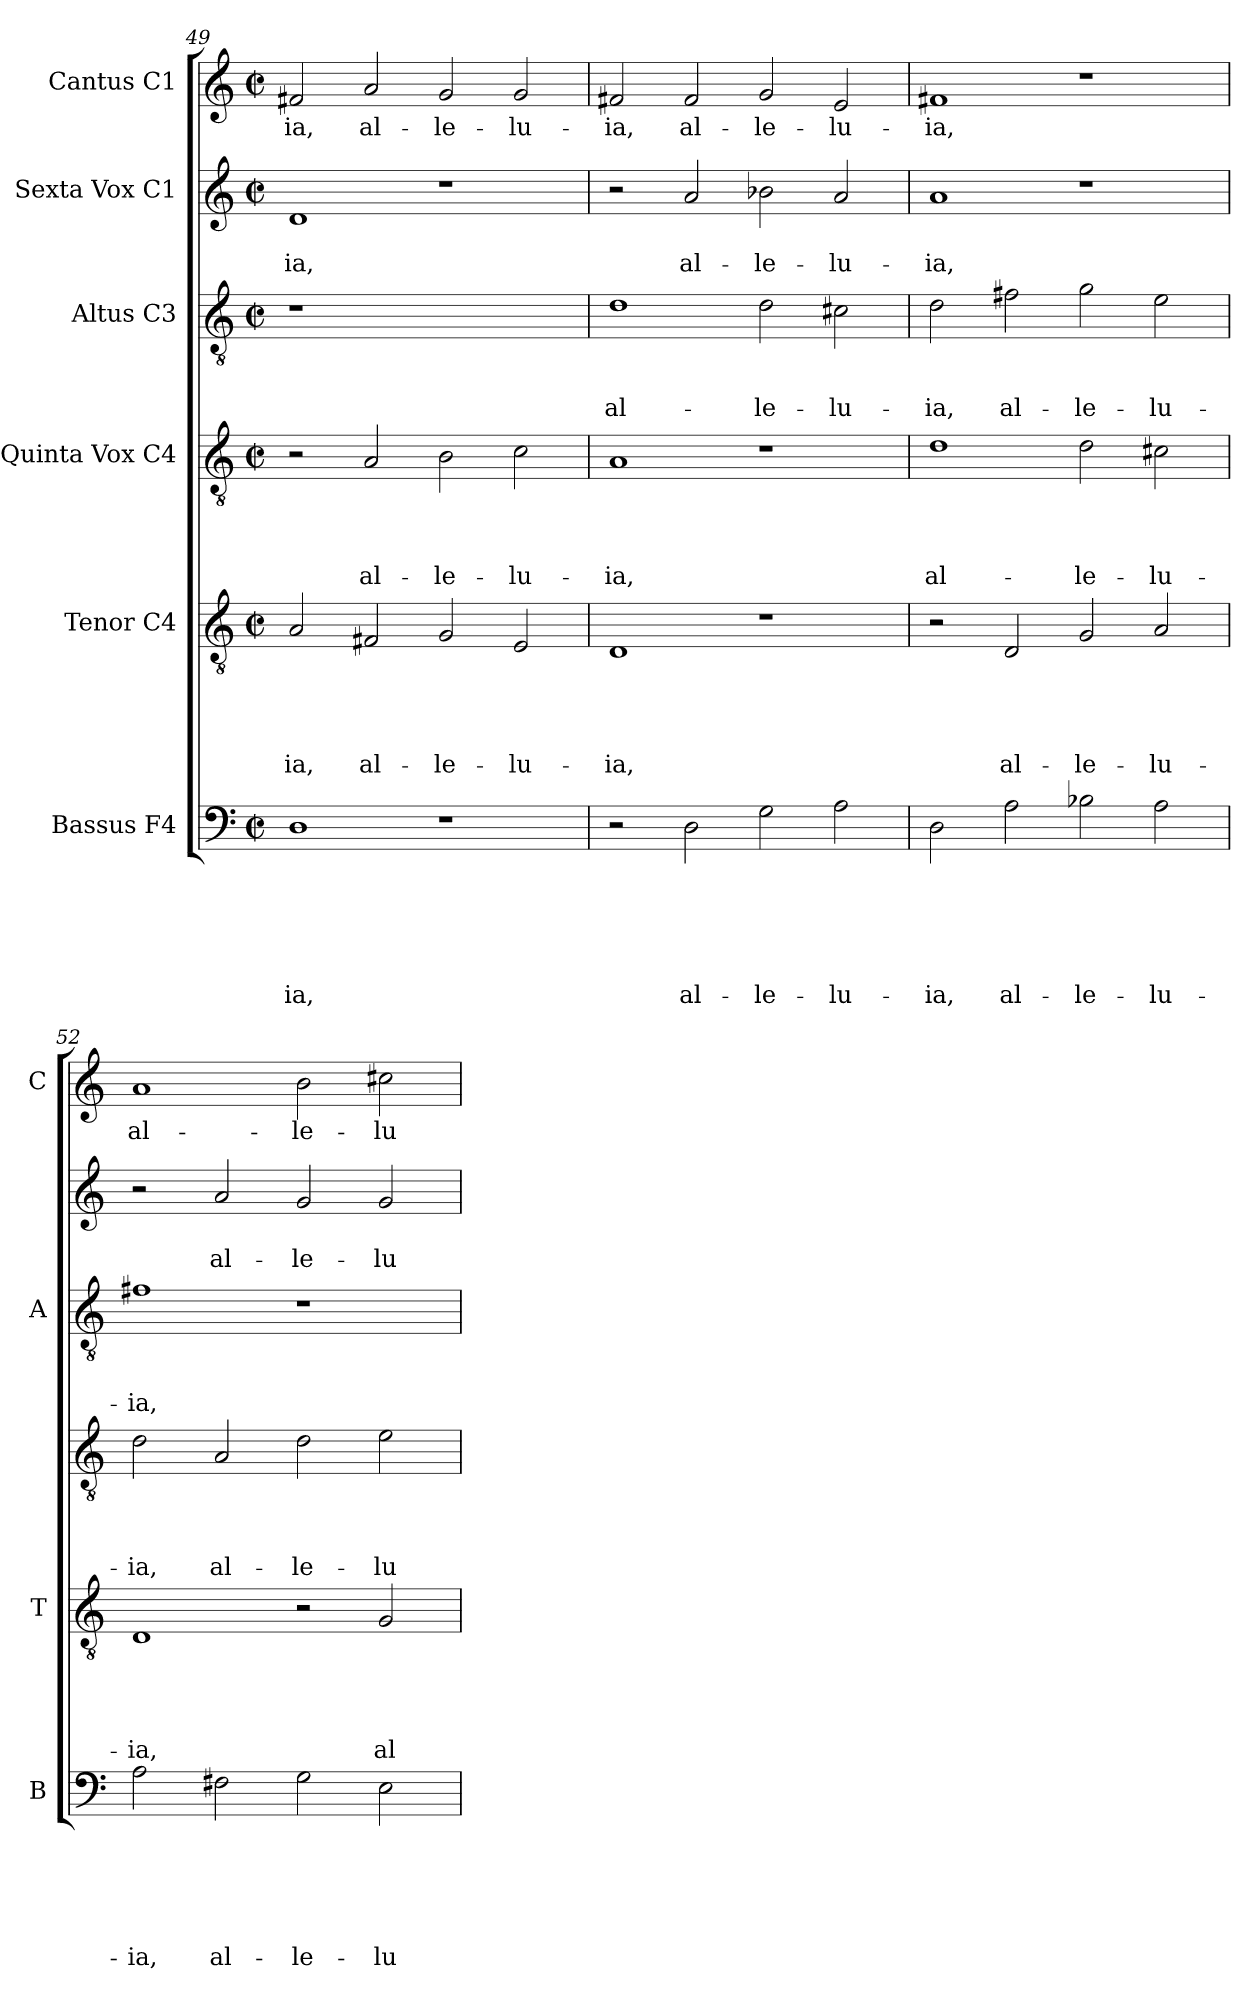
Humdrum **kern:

**kern	**text	**text	**text	**text	**text	**text	**kern	**text	**text	**text	**text	**text	**kern	**text	**text	**text	**text	**kern	**text	**text	**text	**kern	**text	**text	**kern	**text
*part6	*part6	*part6	*part6	*part6	*part6	*part6	*part5	*part5	*part5	*part5	*part5	*part5	*part4	*part4	*part4	*part4	*part4	*part3	*part3	*part3	*part3	*part2	*part2	*part2	*part1	*part1
*staff6	*staff6	*staff6	*staff6	*staff6	*staff6	*staff6	*staff5	*staff5	*staff5	*staff5	*staff5	*staff5	*staff4	*staff4	*staff4	*staff4	*staff4	*staff3	*staff3	*staff3	*staff3	*staff2	*staff2	*staff2	*staff1	*staff1
*I"Bassus F4	*	*	*	*	*	*	*I"Tenor C4	*	*	*	*	*	*I"Quinta Vox C4	*	*	*	*	*I"Altus C3	*	*	*	*I"Sexta Vox C1	*	*	*I"Cantus C1	*
*I'B	*	*	*	*	*	*	*I'T	*	*	*	*	*	*	*	*	*	*	*I'A	*	*	*	*	*	*	*I'C	*
*clefF4	*	*	*	*	*	*	*clefGv2	*	*	*	*	*	*clefGv2	*	*	*	*	*clefGv2	*	*	*	*clefG2	*	*	*clefG2	*
*k[]	*	*	*	*	*	*	*k[]	*	*	*	*	*	*k[]	*	*	*	*	*k[]	*	*	*	*k[]	*	*	*k[]	*
*C:	*	*	*	*	*	*	*C:	*	*	*	*	*	*C:	*	*	*	*	*C:	*	*	*	*C:	*	*	*C:	*
*M2/2	*	*	*	*	*	*	*M2/2	*	*	*	*	*	*M2/2	*	*	*	*	*M2/2	*	*	*	*M2/2	*	*	*M2/2	*
*met(c|)	*	*	*	*	*	*	*met(c|)	*	*	*	*	*	*met(c|)	*	*	*	*	*met(c|)	*	*	*	*met(c|)	*	*	*met(c|)	*
=49	=49	=49	=49	=49	=49	=49	=49	=49	=49	=49	=49	=49	=49	=49	=49	=49	=49	=49	=49	=49	=49	=49	=49	=49	=49	=49
!	!	!	!	!	!	!LO:LY:b	!	!	!	!	!	!LO:LY:b	!	!	!	!	!	!	!	!	!	!	!	!LO:LY:b	!	!LO:LY:b
1D	.	.	.	.	.	-ia,	2A/	.	.	.	.	-ia,	2r	.	.	.	.	1r	.	.	.	1d	.	-ia,	2f#X/	-ia,
!	!	!	!	!	!	!	!	!	!	!	!	!LO:LY:b	!	!	!	!	!LO:LY:b	!	!	!	!	!	!	!	!	!LO:LY:b
.	.	.	.	.	.	.	2F#X/	.	.	.	.	al-	2A/	.	.	.	al-	.	.	.	.	.	.	.	2a/	al-
!	!	!	!	!	!	!	!	!	!	!	!	!LO:LY:b	!	!	!	!	!LO:LY:b	!	!	!	!	!	!	!	!	!LO:LY:b
1r	.	.	.	.	.	.	2G/	.	.	.	.	-le-	2B\	.	.	.	-le-	1ryy	.	.	.	1r	.	.	2g/	-le-
!	!	!	!	!	!	!	!	!	!	!	!	!LO:LY:b	!	!	!	!	!LO:LY:b	!	!	!	!	!	!	!	!	!LO:LY:b
.	.	.	.	.	.	.	2E/	.	.	.	.	-lu-	2c\	.	.	.	-lu-	.	.	.	.	.	.	.	2g/	-lu-
=50	=50	=50	=50	=50	=50	=50	=50	=50	=50	=50	=50	=50	=50	=50	=50	=50	=50	=50	=50	=50	=50	=50	=50	=50	=50	=50
!	!	!	!	!	!	!	!	!	!	!	!	!LO:LY:b	!	!	!	!	!LO:LY:b	!	!	!	!LO:LY:b	!	!	!	!	!LO:LY:b
2r	.	.	.	.	.	.	1D	.	.	.	.	-ia,	1A	.	.	.	-ia,	1d	.	.	al-	2r	.	.	2f#X/	-ia,
!	!	!	!	!	!	!LO:LY:b	!	!	!	!	!	!	!	!	!	!	!	!	!	!	!	!	!	!LO:LY:b	!	!LO:LY:b
2D\	.	.	.	.	.	al-	.	.	.	.	.	.	.	.	.	.	.	.	.	.	.	2a/	.	al-	2f#/	al-
!	!	!	!	!	!	!LO:LY:b	!	!	!	!	!	!	!	!	!	!	!	!	!	!	!LO:LY:b	!	!	!LO:LY:b	!	!LO:LY:b
2G\	.	.	.	.	.	-le-	1r	.	.	.	.	.	1r	.	.	.	.	2d\	.	.	-le-	2b-X\	.	-le-	2g/	-le-
!	!	!	!	!	!	!LO:LY:b	!	!	!	!	!	!	!	!	!	!	!	!	!	!	!LO:LY:b	!	!	!LO:LY:b	!	!LO:LY:b
2A\	.	.	.	.	.	-lu-	.	.	.	.	.	.	.	.	.	.	.	2c#X\	.	.	-lu-	2a/	.	-lu-	2e/	-lu-
=51	=51	=51	=51	=51	=51	=51	=51	=51	=51	=51	=51	=51	=51	=51	=51	=51	=51	=51	=51	=51	=51	=51	=51	=51	=51	=51
!	!	!	!	!	!	!LO:LY:b	!	!	!	!	!	!	!	!	!	!	!LO:LY:b	!	!	!	!LO:LY:b	!	!	!LO:LY:b	!	!LO:LY:b
2D\	.	.	.	.	.	-ia,	2r	.	.	.	.	.	1d	.	.	.	al-	2d\	.	.	-ia,	1a	.	-ia,	1f#X	-ia,
!	!	!	!	!	!	!LO:LY:b	!	!	!	!	!	!LO:LY:b	!	!	!	!	!	!	!	!	!LO:LY:b	!	!	!	!	!
2A\	.	.	.	.	.	al-	2D/	.	.	.	.	al-	.	.	.	.	.	2f#X\	.	.	al-	.	.	.	.	.
!	!	!	!	!	!	!LO:LY:b	!	!	!	!	!	!LO:LY:b	!	!	!	!	!LO:LY:b	!	!	!	!LO:LY:b	!	!	!	!	!
2B-X\	.	.	.	.	.	-le-	2G/	.	.	.	.	-le-	2d\	.	.	.	-le-	2g\	.	.	-le-	1r	.	.	1r	.
!	!	!	!	!	!	!LO:LY:b	!	!	!	!	!	!LO:LY:b	!	!	!	!	!LO:LY:b	!	!	!	!LO:LY:b	!	!	!	!	!
2A\	.	.	.	.	.	-lu-	2A/	.	.	.	.	-lu-	2c#X\	.	.	.	-lu-	2e\	.	.	-lu-	.	.	.	.	.
=52	=52	=52	=52	=52	=52	=52	=52	=52	=52	=52	=52	=52	=52	=52	=52	=52	=52	=52	=52	=52	=52	=52	=52	=52	=52	=52
!	!	!	!	!	!	!LO:LY:b	!	!	!	!	!	!LO:LY:b	!	!	!	!	!LO:LY:b	!	!	!	!LO:LY:b	!	!	!	!	!LO:LY:b
2A\	.	.	.	.	.	-ia,	1D	.	.	.	.	-ia,	2d\	.	.	.	-ia,	1f#X	.	.	-ia,	2r	.	.	1a	al-
!	!	!	!	!	!	!LO:LY:b	!	!	!	!	!	!	!	!	!	!	!LO:LY:b	!	!	!	!	!	!	!LO:LY:b	!	!
2F#X\	.	.	.	.	.	al-	.	.	.	.	.	.	2A/	.	.	.	al-	.	.	.	.	2a/	.	al-	.	.
!	!	!	!	!	!	!LO:LY:b	!	!	!	!	!	!	!	!	!	!	!LO:LY:b	!	!	!	!	!	!	!LO:LY:b	!	!LO:LY:b
2G\	.	.	.	.	.	-le-	2r	.	.	.	.	.	2d\	.	.	.	-le-	1r	.	.	.	2g/	.	-le-	2b\	-le-
!	!	!	!	!	!	!LO:LY:b	!	!	!	!	!	!LO:LY:b	!	!	!	!	!LO:LY:b	!	!	!	!	!	!	!LO:LY:b	!	!LO:LY:b
2E\	.	.	.	.	.	-lu-	2G/	.	.	.	.	al-	2e\	.	.	.	-lu-	.	.	.	.	2g/	.	-lu-	2cc#X\	-lu-
=	=	=	=	=	=	=	=	=	=	=	=	=	=	=	=	=	=	=	=	=	=	=	=	=	=	=
*-	*-	*-	*-	*-	*-	*-	*-	*-	*-	*-	*-	*-	*-	*-	*-	*-	*-	*-	*-	*-	*-	*-	*-	*-	*-	*-
